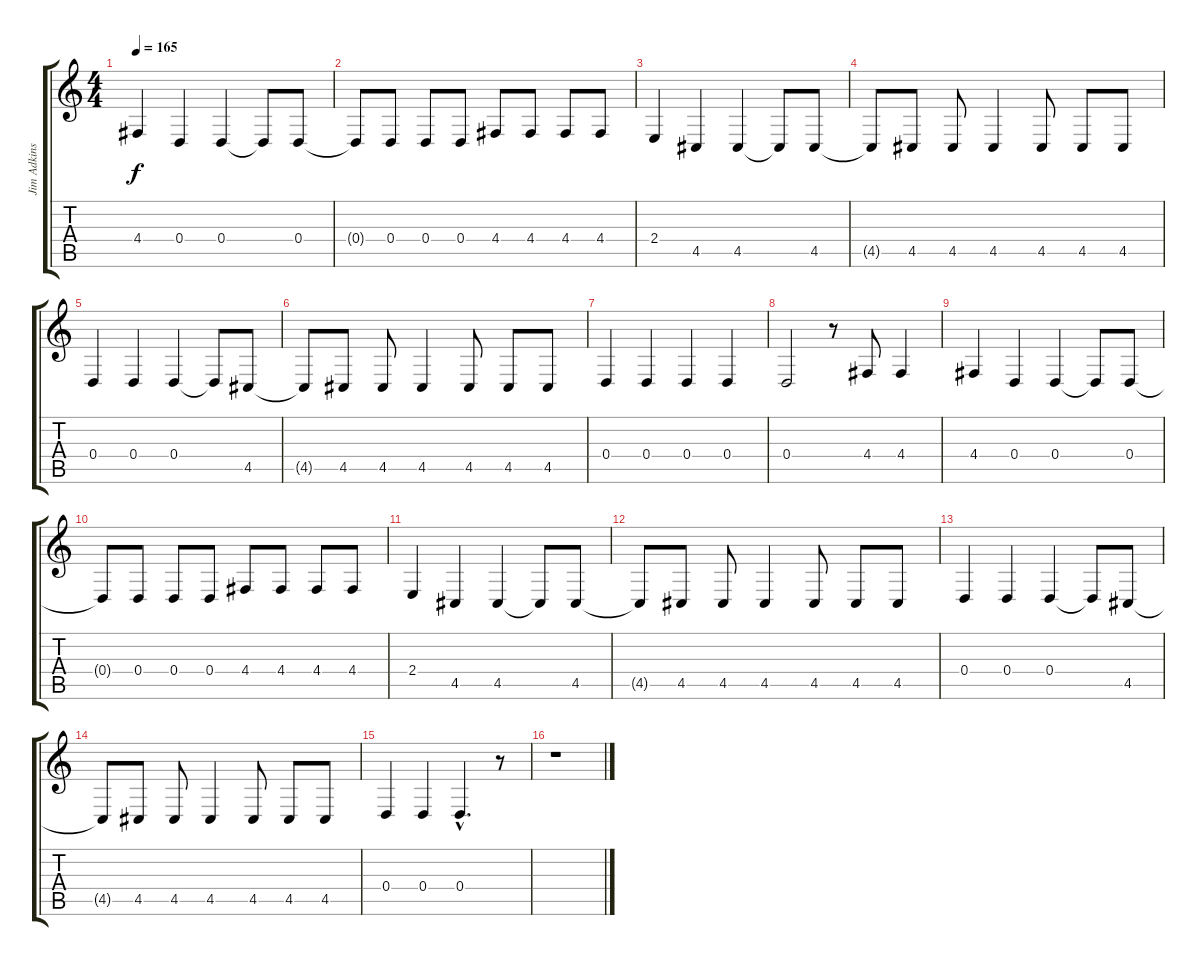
\track ("Jim Adkins (Vocals)" "Jim Adkins") {instrument lead8bassandlead}
\staff {score tabs}
\tuning (E4 B3 G3 D3 A2 D2) {hide}
\ts (4 4)
\tempo 165
\clef g2
\ks c
4.4.4{dy f} 0.4.4 0.4.4 0.4{t}.8 0.4.8 |
0.4{t}.8 0.4.8 0.4.8 0.4.8 4.4.8 4.4.8 4.4.8 4.4.8 |
2.4.4 4.5.4 4.5.4 4.5{t}.8 4.5.8 |
4.5{t}.8 4.5.8 4.5.8 4.5.4 4.5.8 4.5.8 4.5.8 |
0.4.4 0.4.4 0.4.4 0.4{t}.8 4.5.8 |
4.5{t}.8 4.5.8 4.5.8 4.5.4 4.5.8 4.5.8 4.5.8 |
0.4.4 0.4.4 0.4.4 0.4.4 |
0.4.2 r.8 4.4.8 4.4.4 |
4.4.4 0.4.4 0.4.4 0.4{t}.8 0.4.8 |
0.4{t}.8 0.4.8 0.4.8 0.4.8 4.4.8 4.4.8 4.4.8 4.4.8 |
2.4.4 4.5.4 4.5.4 4.5{t}.8 4.5.8 |
4.5{t}.8 4.5.8 4.5.8 4.5.4 4.5.8 4.5.8 4.5.8 |
0.4.4 0.4.4 0.4.4 0.4{t}.8 4.5.8 |
4.5{t}.8 4.5.8 4.5.8 4.5.4 4.5.8 4.5.8 4.5.8 |
0.4.4 0.4.4 0.4{hac}.4{d} r.8 |
r.1
